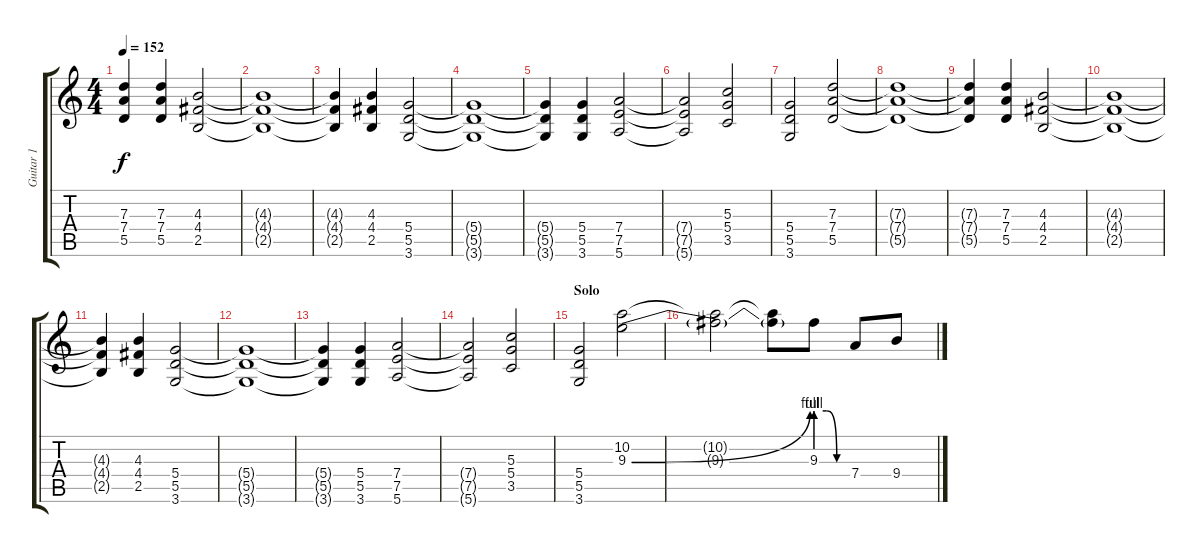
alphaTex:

\track ("Guitar 1" "Guitar 1") {instrument overdrivenguitar}
\staff {score tabs}
\tuning (E4 B3 G3 D3 A2 E2) {hide}
\ts (4 4)
\tempo 152
\clef g2
\ks c
(7.3{t} 7.4{t} 5.5{t}).4{dy f} (7.3 7.4 5.5).4 (4.3 4.4 2.5).2 |
(4.3{t} 4.4{t} 2.5{t}).1 |
(4.3{t} 4.4{t} 2.5{t}).4 (4.3 4.4 2.5).4 (5.4 5.5 3.6).2 |
(5.4{t} 5.5{t} 3.6{t}).1 |
(5.4{t} 5.5{t} 3.6{t}).4 (5.4 5.5 3.6).4 (7.4 7.5 5.6).2 |
(7.4{t} 7.5{t} 5.6{t}).2 (5.3 5.4 3.5).2 |
(5.4 5.5 3.6).2 (7.3 7.4 5.5).2 |
(7.3{t} 7.4{t} 5.5{t}).1 |
(7.3{t} 7.4{t} 5.5{t}).4 (7.3 7.4 5.5).4 (4.3 4.4 2.5).2 |
(4.3{t} 4.4{t} 2.5{t}).1 |
(4.3{t} 4.4{t} 2.5{t}).4 (4.3 4.4 2.5).4 (5.4 5.5 3.6).2 |
(5.4{t} 5.5{t} 3.6{t}).1 |
(5.4{t} 5.5{t} 3.6{t}).4 (5.4 5.5 3.6).4 (7.4 7.5 5.6).2 |
(7.4{t} 7.5{t} 5.6{t}).2 (5.3 5.4 3.5).2 |
\section ("" "Solo")
(5.4 5.5 3.6).2 (10.2 9.3{be (bend 0 0 60 4)}).2 |
(10.2{t} 9.3{t}).2 (10.2{t} 9.3{t}).8 9.3{be (custom 0 4 20 4 40 0 60 0)}.8 7.4.8 9.4.8
